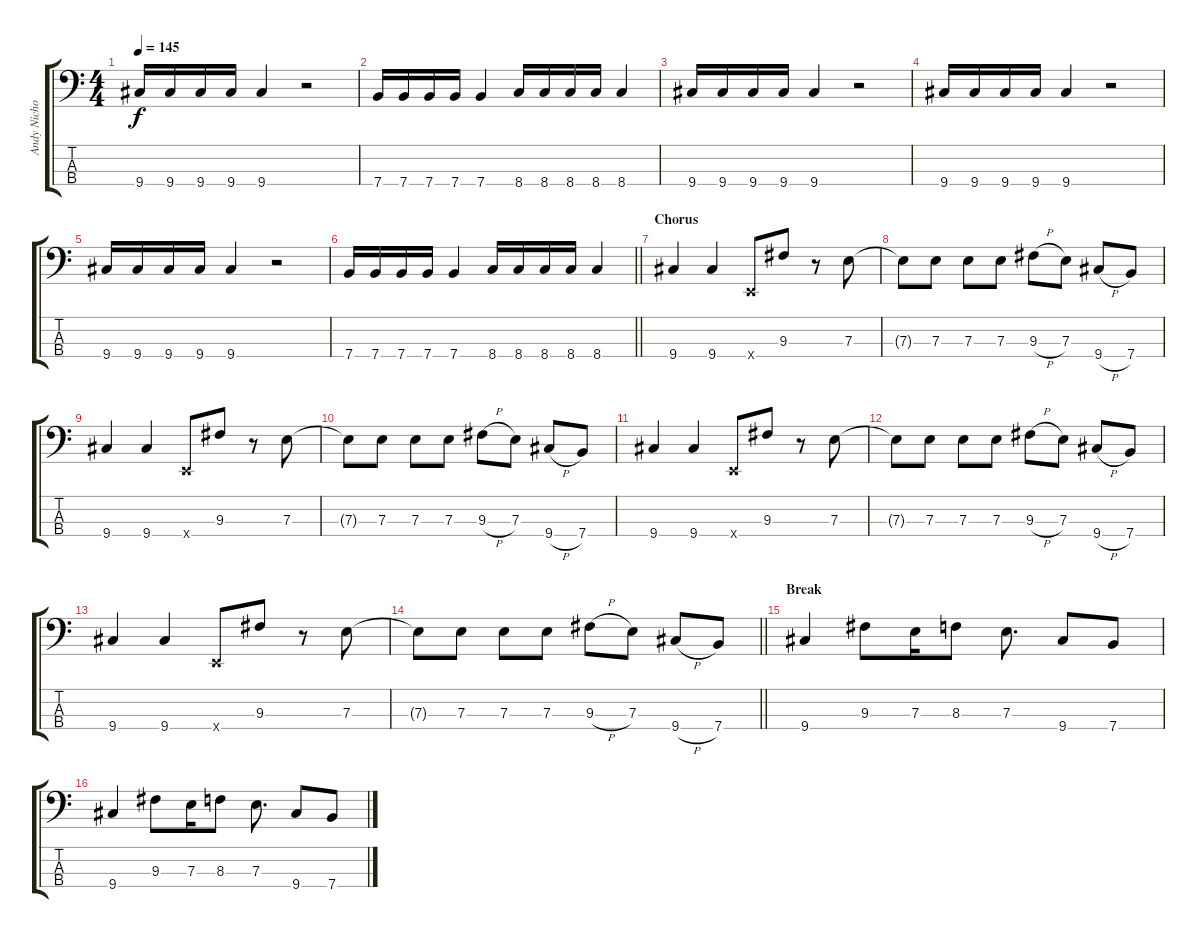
\track ("Andy Nicholson" "Andy Nicho") {instrument electricbasspick}
\staff {score tabs}
\tuning (G2 D2 A1 E1) {hide}
\ts (4 4)
\tempo 145
\clef f4
\ks c
9.4.16{dy f} 9.4.16 9.4.16 9.4.16 9.4.4 r.2 |
7.4.16 7.4.16 7.4.16 7.4.16 7.4.4 8.4.16 8.4.16 8.4.16 8.4.16 8.4.4 |
9.4.16 9.4.16 9.4.16 9.4.16 9.4.4 r.2 |
9.4.16 9.4.16 9.4.16 9.4.16 9.4.4 r.2 |
9.4.16 9.4.16 9.4.16 9.4.16 9.4.4 r.2 |
\barLineRight lightlight
7.4.16 7.4.16 7.4.16 7.4.16 7.4.4 8.4.16 8.4.16 8.4.16 8.4.16 8.4.4 |
\section ("" "Chorus")
9.4.4 9.4.4 0.4{x}.8 9.3.8 r.8 7.3.8 |
7.3{t}.8 7.3.8 7.3.8 7.3.8 9.3{h}.8 7.3.8 9.4{h}.8 7.4.8 |
9.4.4 9.4.4 0.4{x}.8 9.3.8 r.8 7.3.8 |
7.3{t}.8 7.3.8 7.3.8 7.3.8 9.3{h}.8 7.3.8 9.4{h}.8 7.4.8 |
9.4.4 9.4.4 0.4{x}.8 9.3.8 r.8 7.3.8 |
7.3{t}.8 7.3.8 7.3.8 7.3.8 9.3{h}.8 7.3.8 9.4{h}.8 7.4.8 |
9.4.4 9.4.4 0.4{x}.8 9.3.8 r.8 7.3.8 |
\barLineRight lightlight
7.3{t}.8 7.3.8 7.3.8 7.3.8 9.3{h}.8 7.3.8 9.4{h}.8 7.4.8 |
\section ("" "Break")
9.4.4 9.3.8 7.3.16 8.3.8 7.3.8{d} 9.4.8 7.4.8 |
9.4.4 9.3.8 7.3.16 8.3.8 7.3.8{d} 9.4.8 7.4.8
